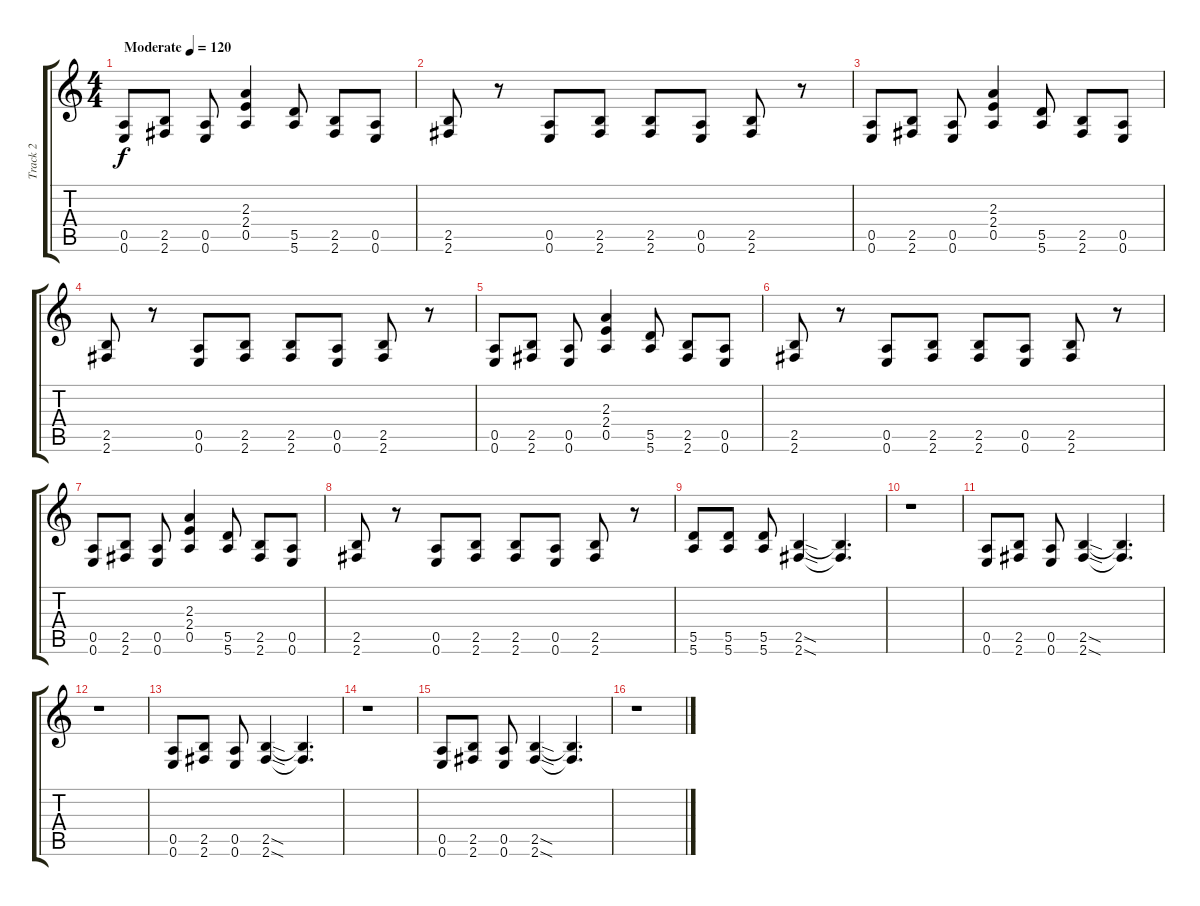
\track ("Track 2" "Track 2") {instrument distortionguitar}
\staff {score tabs}
\tuning (E4 B3 G3 D3 A2 E2) {hide}
\ts (4 4)
\tempo (120 "Moderate")
\clef g2
\ks c
(0.5 0.6).8{dy f instrument distortionguitar} (2.5 2.6).8 (0.5 0.6).8 (2.3 2.4 0.5).4 (5.5 5.6).8 (2.5 2.6).8 (0.5 0.6).8 |
(2.5 2.6).8 r.8 (0.5 0.6).8 (2.5 2.6).8 (2.5 2.6).8 (0.5 0.6).8 (2.5 2.6).8 r.8 |
(0.5 0.6).8 (2.5 2.6).8 (0.5 0.6).8 (2.3 2.4 0.5).4 (5.5 5.6).8 (2.5 2.6).8 (0.5 0.6).8 |
(2.5 2.6).8 r.8 (0.5 0.6).8 (2.5 2.6).8 (2.5 2.6).8 (0.5 0.6).8 (2.5 2.6).8 r.8 |
(0.5 0.6).8 (2.5 2.6).8 (0.5 0.6).8 (2.3 2.4 0.5).4 (5.5 5.6).8 (2.5 2.6).8 (0.5 0.6).8 |
(2.5 2.6).8 r.8 (0.5 0.6).8 (2.5 2.6).8 (2.5 2.6).8 (0.5 0.6).8 (2.5 2.6).8 r.8 |
(0.5 0.6).8 (2.5 2.6).8 (0.5 0.6).8 (2.3 2.4 0.5).4 (5.5 5.6).8 (2.5 2.6).8 (0.5 0.6).8 |
(2.5 2.6).8 r.8 (0.5 0.6).8 (2.5 2.6).8 (2.5 2.6).8 (0.5 0.6).8 (2.5 2.6).8 r.8 |
(5.5 5.6).8 (5.5 5.6).8 (5.5 5.6).8 (2.5{sod} 2.6{sod}).4 (2.5{t} 2.6{t}).4{d} |
r.1 |
(0.5 0.6).8 (2.5 2.6).8 (0.5 0.6).8 (2.5{sod} 2.6{sod}).4 (2.5{t} 2.6{t}).4{d} |
r.1 |
(0.5 0.6).8 (2.5 2.6).8 (0.5 0.6).8 (2.5{sod} 2.6{sod}).4 (2.5{t} 2.6{t}).4{d} |
r.1 |
(0.5 0.6).8 (2.5 2.6).8 (0.5 0.6).8 (2.5{sod} 2.6{sod}).4 (2.5{t} 2.6{t}).4{d} |
r.1
